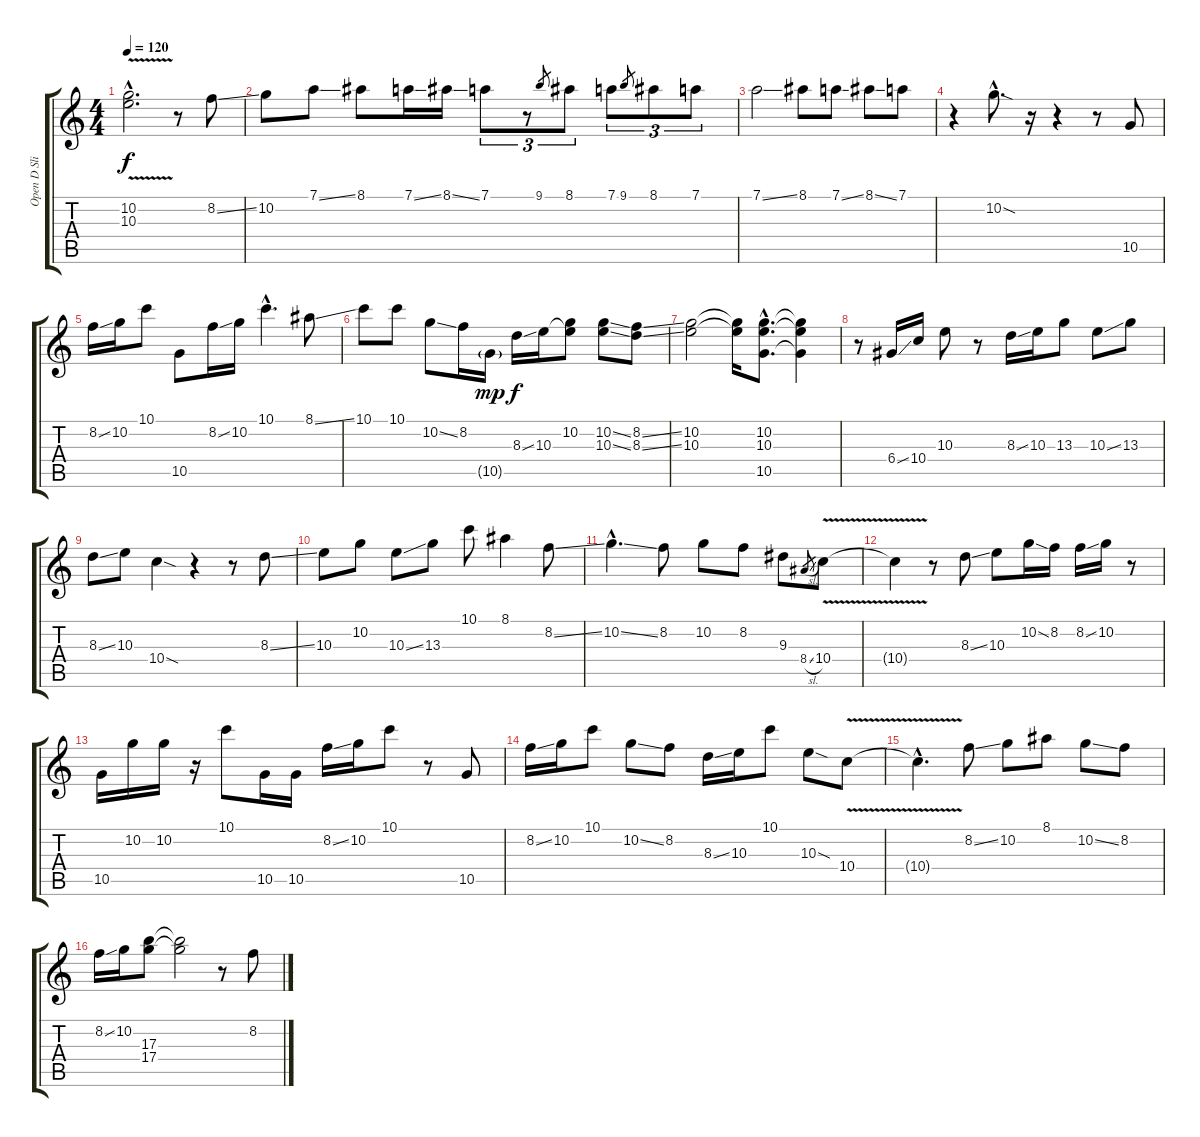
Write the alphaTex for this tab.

\track ("Open D Slide Guitar" "Open D Sli") {instrument distortionguitar}
\staff {score tabs}
\tuning (D4 A3 Gb3 D3 A2 D2) {hide}
\ts (4 4)
\tempo 120
\clef g2
\ks c
(10.2{v hac} 10.3{v hac}).2{d dy f} r.8 8.2{ss}.8 |
10.2.8 7.1{ss}.8 8.1.8 7.1{ss}.16 8.1{ss}.16 7.1.8{tu (3 2)} r.8{tu (3 2)} 9.1.8{gr} 8.1.8{tu (3 2)} 7.1.8{tu (3 2)} 9.1.8{gr} 8.1.8{tu (3 2)} 7.1.8{tu (3 2)} |
7.1{ss}.2 8.1.8 7.1{ss}.8 8.1{ss}.8 7.1.8 |
r.4 10.2{sod hac}.8{d} r.16 r.4 r.8 10.5.8 |
8.2{ss}.16 10.2.16 10.1.8 10.5.8 8.2{ss}.16 10.2.16 10.1{hac}.4{d} 8.1{ss}.8 |
10.1.8 10.1.8 10.2{ss}.8 8.2.16 10.5{g}.16{dy mp} 8.3{ss}.16{dy f} 10.3.16 (10.2 10.3{t}).8 (10.2{ss} 10.3{ss}).8 (8.2{ss} 8.3{ss}).8 |
(10.2 10.3).2 (10.2{t} 10.3{t}).16 (10.2{hac} 10.3{hac} 10.5{hac}).8{d} (10.2{t} 10.3{t} 10.5{t}).4 |
r.8 6.4{ss}.16 10.4.16 10.3.8 r.8 8.3{ss}.16 10.3.16 13.3.8 10.3{ss}.8 13.3.8 |
8.3{ss}.8 10.3.8 10.4{sod}.4 r.4 r.8 8.3{ss}.8 |
10.3.8 10.2.8 10.3{ss}.8 13.3.8 10.1.8 8.1.4 8.2{ss}.8 |
10.2{ss hac}.4{d} 8.2.8 10.2.8 8.2.8 9.3.8 8.4{sl}.8{gr} 10.4{v}.8 |
10.4{t}.4 r.8 8.3{ss}.8 10.3.8 10.2{ss}.16 8.2.16 8.2{ss}.16 10.2.16 r.8 |
10.5.16 10.2.16 10.2.16 r.16 10.1.8 10.5.16 10.5.16 8.2{ss}.16 10.2.16 10.1.8 r.8 10.5.8 |
8.2{ss}.16 10.2.16 10.1.8 10.2{ss}.8 8.2.8 8.3{ss}.16 10.3.16 10.1.8 10.3{sod}.8 10.4{v}.8 |
10.4{hac t}.4{d} 8.2{ss}.8 10.2.8 8.1.8 10.2{ss}.8 8.2.8 |
8.2{ss}.16 10.2.16 (17.3 17.4).8 (17.3{t} 17.4{t}).2 r.8 8.2{ss}.8
